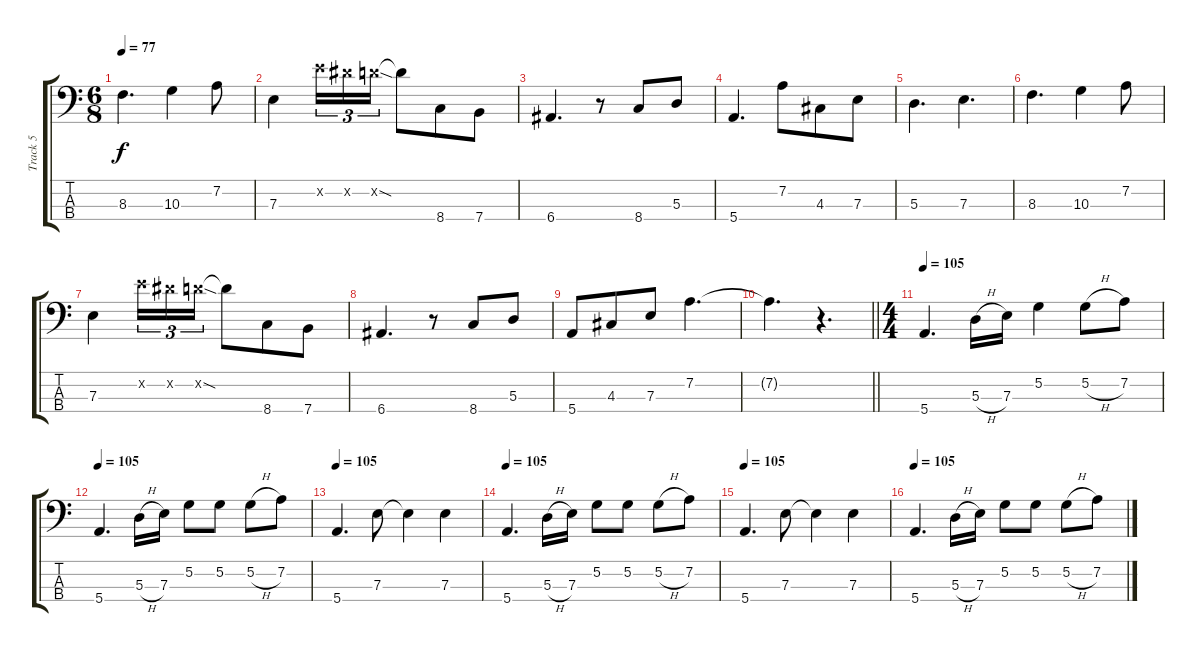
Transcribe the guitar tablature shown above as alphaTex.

\track ("Track 5" "Track 5") {instrument electricbassfinger}
\staff {score tabs}
\tuning (G2 D2 A1 E1) {hide}
\ts (6 8)
\tempo 77
\clef f4
\ks c
8.3.4{d dy f} 10.3.4 7.2.8 |
7.3.4 14.2{x}.16{tu (3 2)} 13.2{x}.16{tu (3 2)} 12.2{sod x}.16{tu (3 2)} 12.2{t}.8 8.4.8 7.4.8 |
6.4.4{d} r.8 8.4.8 5.3.8 |
5.4.4{d} 7.2.8 4.3.8 7.3.8 |
5.3.4{d} 7.3.4{d} |
8.3.4{d} 10.3.4 7.2.8 |
7.3.4 14.2{x}.16{tu (3 2)} 13.2{x}.16{tu (3 2)} 12.2{sod x}.16{tu (3 2)} 12.2{t}.8 8.4.8 7.4.8 |
6.4.4{d} r.8 8.4.8 5.3.8 |
5.4.8 4.3.8 7.3.8 7.2.4{d} |
\barLineRight lightlight
7.2{t}.4{d} r.4{d} |
\ts (4 4)
\tempo 105
5.4.4{d} 5.3{h}.16 7.3.16 5.2.4 5.2{h}.8 7.2.8 |
\tempo 105
5.4.4{d} 5.3{h}.16 7.3.16 5.2.8 5.2.8 5.2{h}.8 7.2.8 |
\tempo 105
5.4.4{d} 7.3.8 7.3{t}.4 7.3.4 |
\tempo 105
5.4.4{d} 5.3{h}.16 7.3.16 5.2.8 5.2.8 5.2{h}.8 7.2.8 |
\tempo 105
5.4.4{d} 7.3.8 7.3{t}.4 7.3.4 |
\tempo 105
5.4.4{d} 5.3{h}.16 7.3.16 5.2.8 5.2.8 5.2{h}.8 7.2.8
